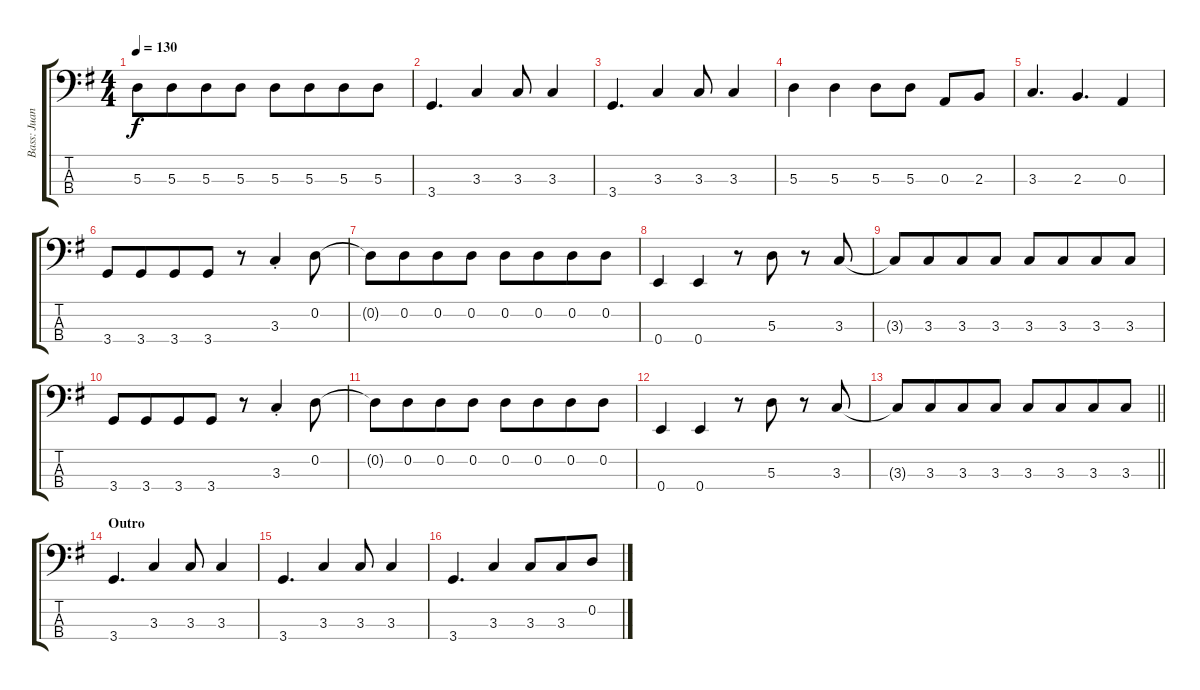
\track ("Bass: Juan" "Bass: Juan") {instrument electricbassfinger}
\staff {score tabs}
\tuning (G2 D2 A1 E1) {hide}
\ts (4 4)
\tempo 130
\clef f4
\ks g
5.3{t}.8{dy f} 5.3.8{beam merge} 5.3.8 5.3.8 5.3.8 5.3.8{beam merge} 5.3.8 5.3.8 |
3.4.4{d} 3.3.4 3.3.8 3.3.4 |
3.4.4{d} 3.3.4 3.3.8 3.3.4 |
5.3.4 5.3.4 5.3.8 5.3.8 0.3.8 2.3.8 |
3.3.4{d} 2.3.4{d} 0.3.4 |
3.4.8 3.4.8{beam merge} 3.4.8 3.4.8 r.8 3.3{st}.4 0.2.8 |
0.2{t}.8 0.2.8{beam merge} 0.2.8 0.2.8 0.2.8 0.2.8{beam merge} 0.2.8 0.2.8 |
0.4.4 0.4.4 r.8 5.3.8 r.8 3.3.8 |
3.3{t}.8 3.3.8{beam merge} 3.3.8 3.3.8 3.3.8 3.3.8{beam merge} 3.3.8 3.3.8 |
3.4.8 3.4.8{beam merge} 3.4.8 3.4.8 r.8 3.3{st}.4 0.2.8 |
0.2{t}.8 0.2.8{beam merge} 0.2.8 0.2.8 0.2.8 0.2.8{beam merge} 0.2.8 0.2.8 |
0.4.4 0.4.4 r.8 5.3.8 r.8 3.3.8 |
\barLineRight lightlight
3.3{t}.8 3.3.8{beam merge} 3.3.8 3.3.8 3.3.8 3.3.8{beam merge} 3.3.8 3.3.8 |
\section ("" "Outro")
3.4.4{d} 3.3.4 3.3.8 3.3.4 |
3.4.4{d} 3.3.4 3.3.8 3.3.4 |
3.4.4{d} 3.3.4 3.3.8{beam merge} 3.3.8 0.2.8
